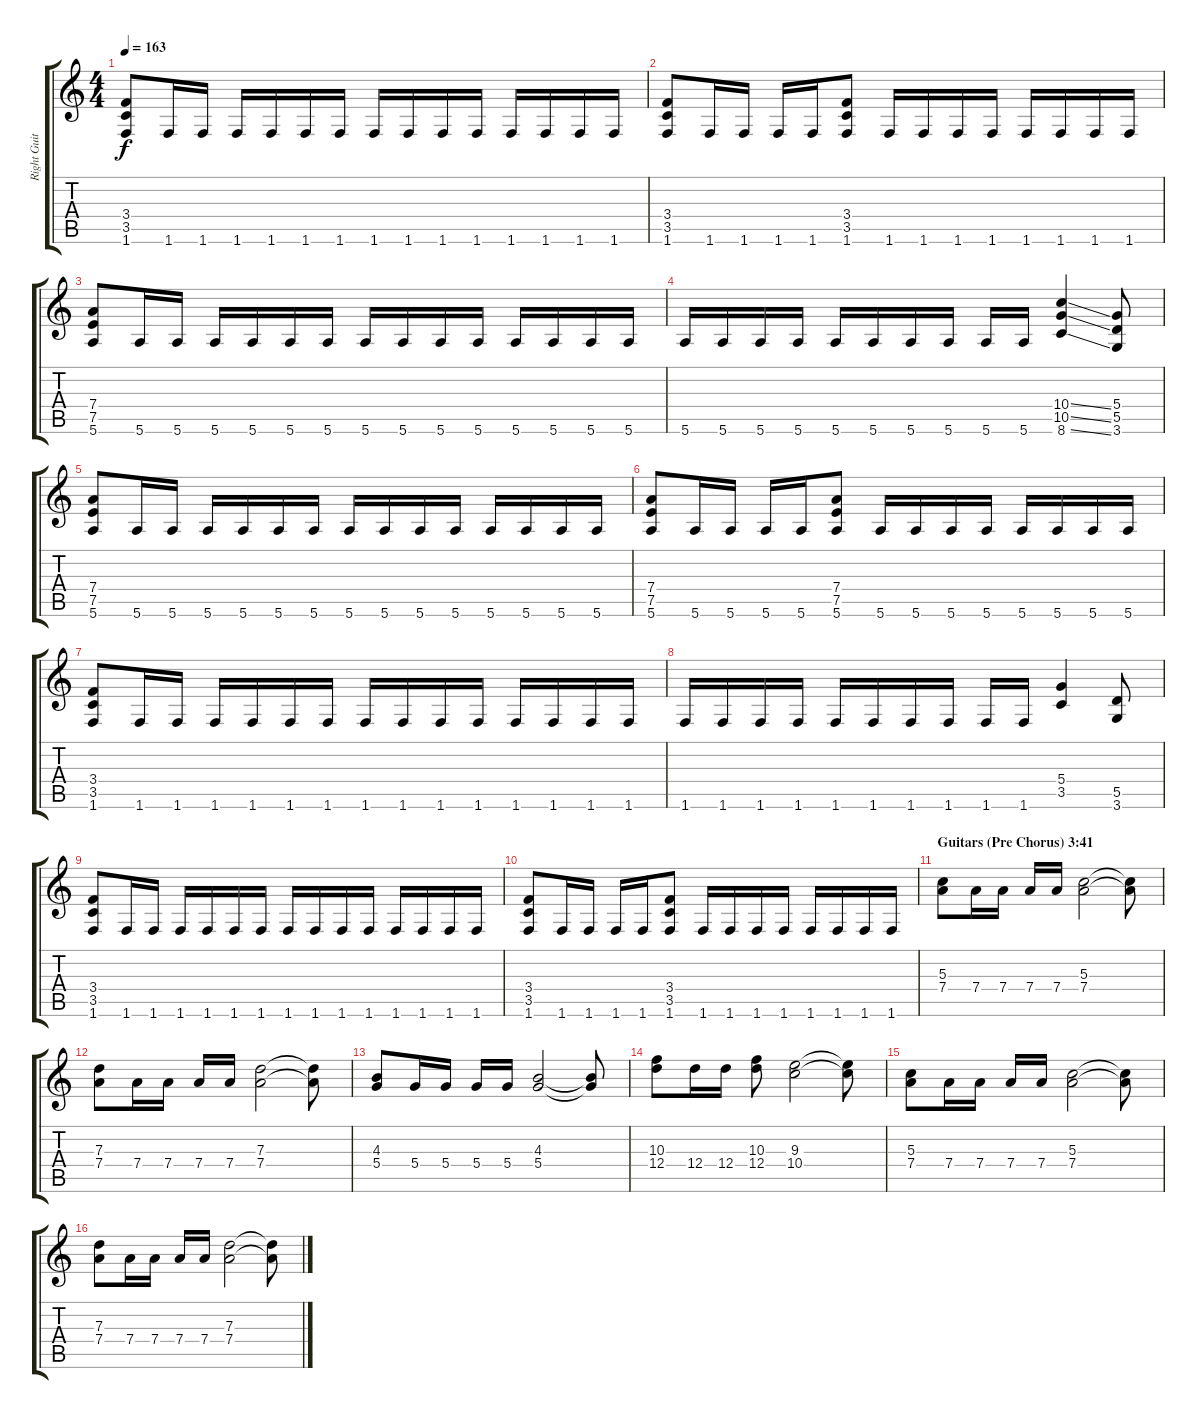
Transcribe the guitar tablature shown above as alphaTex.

\track ("Right Guitar" "Right Guit") {instrument distortionguitar}
\staff {score tabs}
\tuning (E4 B3 G3 D3 A2 E2) {hide}
\ts (4 4)
\tempo 163
\clef g2
\ks c
(3.4 3.5 1.6).8{dy f} 1.6.16 1.6.16 1.6.16 1.6.16 1.6.16 1.6.16 1.6.16 1.6.16 1.6.16 1.6.16 1.6.16 1.6.16 1.6.16 1.6.16 |
(3.4 3.5 1.6).8 1.6.16 1.6.16 1.6.16 1.6.16 (3.4 3.5 1.6).8 1.6.16 1.6.16 1.6.16 1.6.16 1.6.16 1.6.16 1.6.16 1.6.16 |
(7.4 7.5 5.6).8 5.6.16 5.6.16 5.6.16 5.6.16 5.6.16 5.6.16 5.6.16 5.6.16 5.6.16 5.6.16 5.6.16 5.6.16 5.6.16 5.6.16 |
5.6.16 5.6.16 5.6.16 5.6.16 5.6.16 5.6.16 5.6.16 5.6.16 5.6.16 5.6.16 (10.4{ss} 10.5{ss} 8.6{ss}).4 (5.4 5.5 3.6).8 |
(7.4 7.5 5.6).8 5.6.16 5.6.16 5.6.16 5.6.16 5.6.16 5.6.16 5.6.16 5.6.16 5.6.16 5.6.16 5.6.16 5.6.16 5.6.16 5.6.16 |
(7.4 7.5 5.6).8 5.6.16 5.6.16 5.6.16 5.6.16 (7.4 7.5 5.6).8 5.6.16 5.6.16 5.6.16 5.6.16 5.6.16 5.6.16 5.6.16 5.6.16 |
(3.4 3.5 1.6).8 1.6.16 1.6.16 1.6.16 1.6.16 1.6.16 1.6.16 1.6.16 1.6.16 1.6.16 1.6.16 1.6.16 1.6.16 1.6.16 1.6.16 |
1.6.16 1.6.16 1.6.16 1.6.16 1.6.16 1.6.16 1.6.16 1.6.16 1.6.16 1.6.16 (5.4 3.5).4 (5.5 3.6).8 |
(3.4 3.5 1.6).8 1.6.16 1.6.16 1.6.16 1.6.16 1.6.16 1.6.16 1.6.16 1.6.16 1.6.16 1.6.16 1.6.16 1.6.16 1.6.16 1.6.16 |
(3.4 3.5 1.6).8 1.6.16 1.6.16 1.6.16 1.6.16 (3.4 3.5 1.6).8 1.6.16 1.6.16 1.6.16 1.6.16 1.6.16 1.6.16 1.6.16 1.6.16 |
\section ("" "Guitars (Pre Chorus) 3:41")
(5.3 7.4).8 7.4.16 7.4.16 7.4.16 7.4.16 (5.3 7.4).2 (5.3{t} 7.4{t}).8 |
(7.3 7.4).8 7.4.16 7.4.16 7.4.16 7.4.16 (7.3 7.4).2 (7.3{t} 7.4{t}).8 |
(4.3 5.4).8 5.4.16 5.4.16 5.4.16 5.4.16 (4.3 5.4).2 (4.3{t} 5.4{t}).8 |
(10.3 12.4).8 12.4.16 12.4.16 (10.3 12.4).8 (9.3 10.4).2 (9.3{t} 10.4{t}).8 |
(5.3 7.4).8 7.4.16 7.4.16 7.4.16 7.4.16 (5.3 7.4).2 (5.3{t} 7.4{t}).8 |
(7.3 7.4).8 7.4.16 7.4.16 7.4.16 7.4.16 (7.3 7.4).2 (7.3{t} 7.4{t}).8
